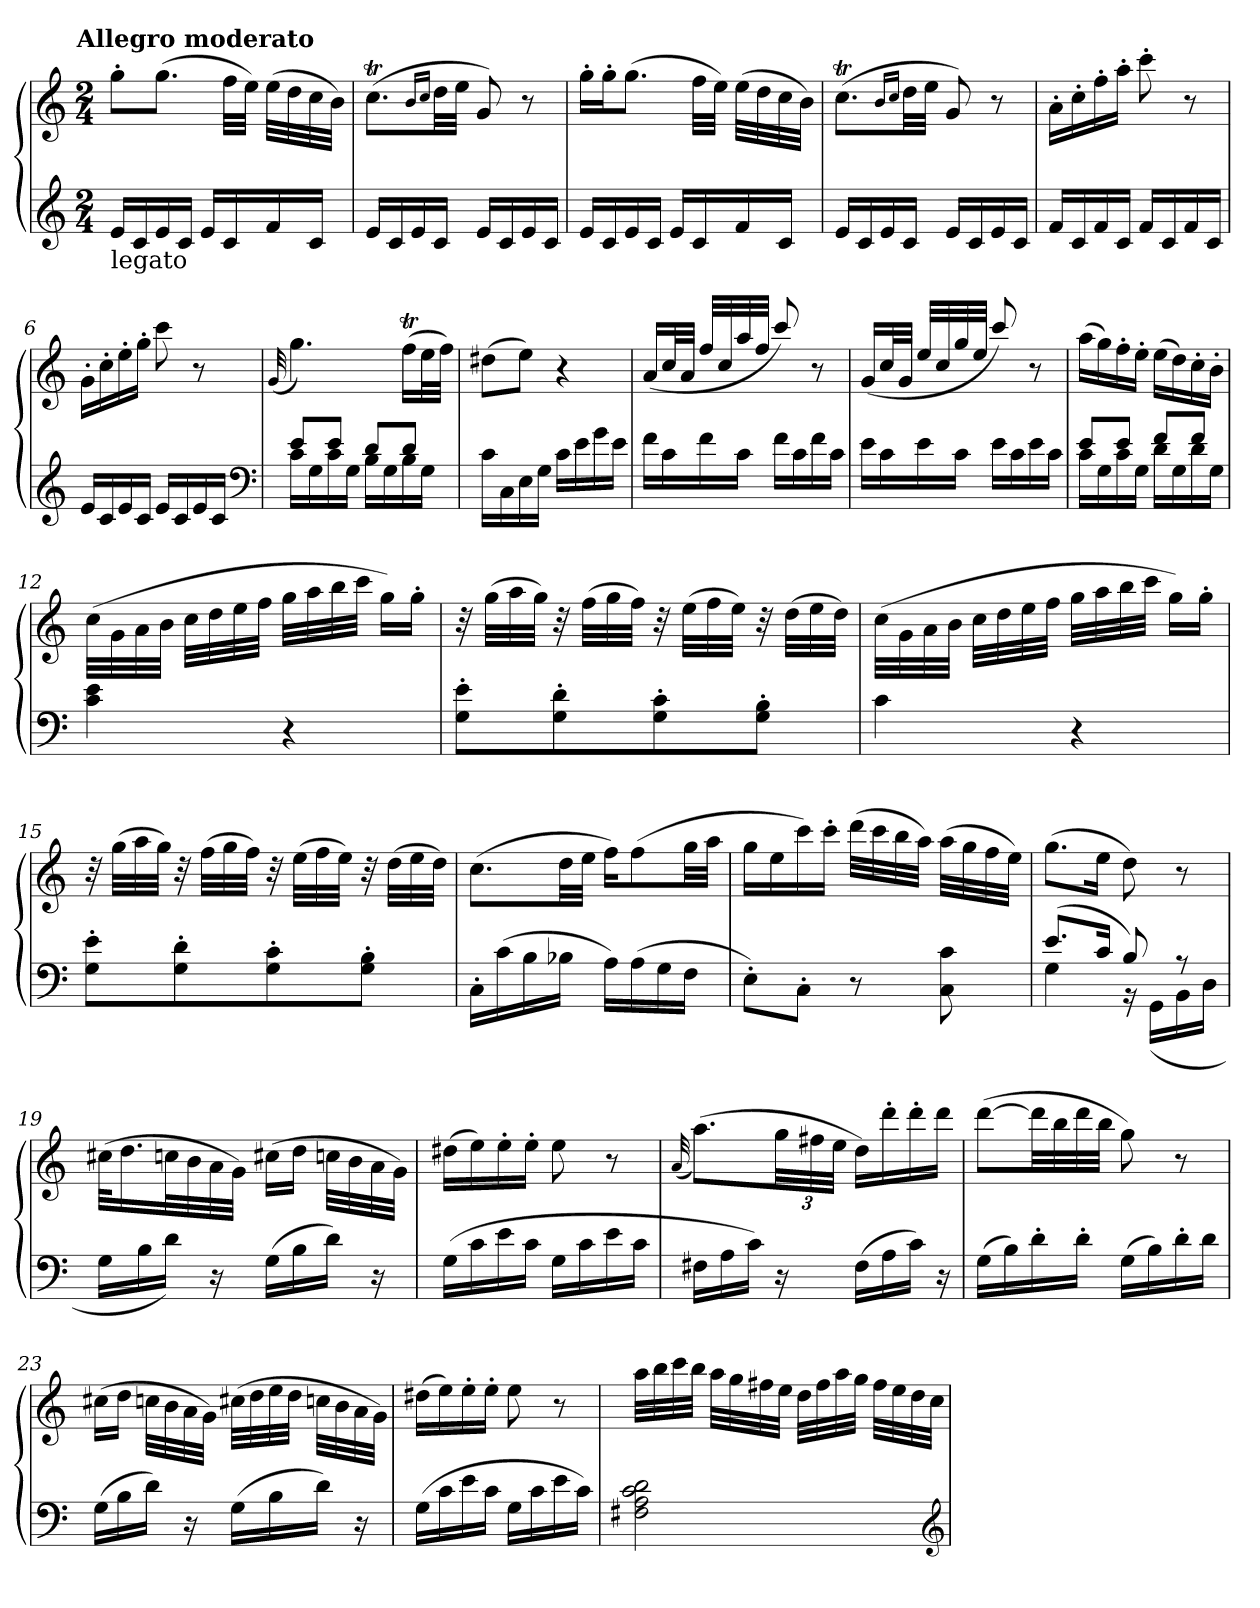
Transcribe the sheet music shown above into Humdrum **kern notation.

**kern	**kern
*part1	*part1
*staff2	*staff1
*clefG2	*clefG2
*k[]	*k[]
!!LO:TX:omd:t=Allegro moderato
*M2/4	*M2/4
*MM88	*MM88
=1	=1
!LO:TX:b:t=legato	!
16eLL	8gg'L
16c	.
16e	(8.ggJ
16cJJ	.
16eLL	.
16c	32ffLLL
.	32eeJJJ)
16f	(32eeLLL
.	32dd
16cJJ	32cc
.	32bJJJ)
=2	=2
16eLL	(8.ccTL
16c	.
16e	.
.	16qbTTT/LL
.	16qcc/JJ
16cJJ	32ddLL
.	32eeJJJ
16eLL	8g)
16c	.
16e	8r
16cJJ	.
=3	=3
16eLL	16gg'LL
16c	16gg'J
16e	(8.ggJ
16cJJ	.
16eLL	.
16c	32ffLLL
.	32eeJJJ)
16f	(32eeLLL
.	32dd
16cJJ	32cc
.	32bJJJ)
=4	=4
16eLL	(8.ccTL
16c	.
16e	.
.	16qbTTT/LL
.	16qcc/JJ
16cJJ	32ddLL
.	32eeJJJ
16eLL	8g)
16c	.
16e	8r
16cJJ	.
=5	=5
16fLL	16a'LL
16c	16cc'
16f	16ff'
16cJJ	16aa'JJ
16fLL	8ccc'
16c	.
16f	8r
16cJJ	.
=6	=6
16eLL	16g'LL
16c	16cc'
16e	16ee'
16cJJ	16gg'JJ
16eLL	8ccc
16c	.
16e	8r
16cJJ	.
*clefF4	*
=7	=7
.	(>32qqg/
*^	*
8eL	16cLL	4.gg)
.	16G	.
8eJ	16c	.
.	16GJJ	.
8dL	16BLL	.
.	16G	.
8dJ	16B	(16ffTLL
.	16GJJ	32eeL
.	.	32ffJJJ)
*v	*v	*
=8	=8
16cLL	(8dd#XL
16C	.
16E	8eeJ)
16GJJ	.
16cLL	4r
16e\	.
16g\	.
16e\JJ	.
=9	=9
16f\LL	(>16a/LL
16c\	32cc/L
.	32a/JJJ
16f\	32ff/LLL
.	32cc/
16c\JJ	32aa/
.	32ff/JJJ
16f\LL	8ccc/)
16c\	.
16f\	8r
16c\JJ	.
=10	=10
16e\LL	(>16g/LL
16c\	32cc/L
.	32g/JJJ
16e\	32ee/LLL
.	32cc/
16c\JJ	32gg/
.	32ee/JJJ
16e\LL	8ccc/)
16c\	.
16e\	8r
16c\JJ	.
=11	=11
*^	*
8eL	16cLL	(16aaLL
.	16G	16gg)
8eJ	16c	16ff'
.	16GJJ	16ee'JJ
8fL	16dLL	(16eeLL
.	16G	16dd)
8fJ	16d	16cc'
.	16GJJ	16b'JJ
*v	*v	*
=12	=12
4c 4e	(>32cc\LLL
.	32g\
.	32a\
.	32b\JJJ
.	32ccLLL
.	32dd
.	32ee
.	32ffJJJ
4r	32ggLLL
.	32aa
.	32bb
.	32cccJJJ
.	16ggLL)
.	16gg'JJ
=13	=13
8G' 8e'L	32r
.	(32ggLLL
.	32aa
.	32ggJJJ)
8G' 8d'	32r
.	(32ffLLL
.	32gg
.	32ffJJJ)
8G' 8c'	32r
.	(32eeLLL
.	32ff
.	32eeJJJ)
8G' 8B'J	32r
.	(32ddLLL
.	32ee
.	32ddJJJ)
=14	=14
4c	(>32cc\LLL
.	32g\
.	32a\
.	32b\JJJ
.	32ccLLL
.	32dd
.	32ee
.	32ffJJJ
4r	32ggLLL
.	32aa
.	32bb
.	32cccJJJ
.	16ggLL)
.	16gg'JJ
=15	=15
8G' 8e'L	32r
.	(32ggLLL
.	32aa
.	32ggJJJ)
8G' 8d'	32r
.	(32ffLLL
.	32gg
.	32ffJJJ)
8G' 8c'	32r
.	(32eeLLL
.	32ff
.	32eeJJJ)
8G' 8B'J	32r
.	(32ddLLL
.	32ee
.	32ddJJJ)
=16	=16
16C'LL	(8.ccL
(16c	.
16B	.
16B-XJJ	32ddLL
.	32eeJJJ
16ALL)	16ffKL)
(16A	(8ff
16G	.
16FJJ	32ggLL
.	32aaJJJ
=17	=17
8E'L)	16ggLL
.	16ee
8C'J	16ccc)
.	16ccc'JJ
8r	(32dddLLL
.	32ccc
.	32bb
.	32aaJJJ)
8C 8c	(32aaLLL
.	32gg
.	32ff
.	32eeJJJ)
=18	=18
*^	*
(8.eL	4G	(8.ggL
16cJk	.	16eeJk
8B)	16r	8dd)
.	(>16GGLL	.
8rA	16BB	8r
.	16DJJ	.
*v	*v	*
=19	=19
16GLL	(32cc#XKLL
.	16.dd
16B	.
16dJJ)	32ccnL
.	32b
16r	32a
.	32gJJJ)
(16GLL	(16cc#XLL
16B	16ddJJ
16dJJ)	32ccn\LLL
.	32b\
16r	32a\
.	32g\JJJ)
=20	=20
(16GLL	(16dd#XLL
16c	16ee)
16e	16ee'
16cJJ	16ee'JJ
16GLL	8ee
16c	.
16e	8r
16cJJ	.
=21	=21
.	(>32qqa/
16F#XLL	(8.aaL)
16A	.
16cJJ)	.
16r	48ggLL
.	48ff#X
.	48eeJJJ
(16F#LL	16ddLL)
16A	16ddd'
16cJJ)	16ddd'
16r	16dddJJ
=22	=22
(16GLL	([8dddL
16B)	.
16d'	32dddLL]
.	32bb
16d'JJ	32ddd
.	32bbJJJ
(16GLL	8gg)
16B)	.
16d'	8r
16dJJ	.
=23	=23
(16GLL	(16cc#XLL
16B	16ddJJ
16dJJ)	32ccn\LLL
.	32b\
16r	32a\
.	32g\JJJ)
(16GLL	(32cc#XLLL
.	32dd
16B	32ee
.	32ddJJJ
16dJJ)	32ccn\LLL
.	32b\
16r	32a\
.	32g\JJJ)
=24	=24
(16GLL	(16dd#XLL
16c	16ee)
16e	16ee'
16cJJ	16ee'JJ
16GLL	8ee
16c	.
16e	8r
16cJJ)	.
=25	=25
2F#X 2A 2c 2d	32aaLLL
.	32bb
.	32ccc
.	32bbJJJ
.	32aaLLL
.	32gg
.	32ff#X
.	32eeJJJ
.	32ddLLL
.	32ff#
.	32aa
.	32ggJJJ
.	32ff#LLL
.	32ee
.	32dd
.	32ccJJJ
*clefG2	*
=	=
*-	*-
